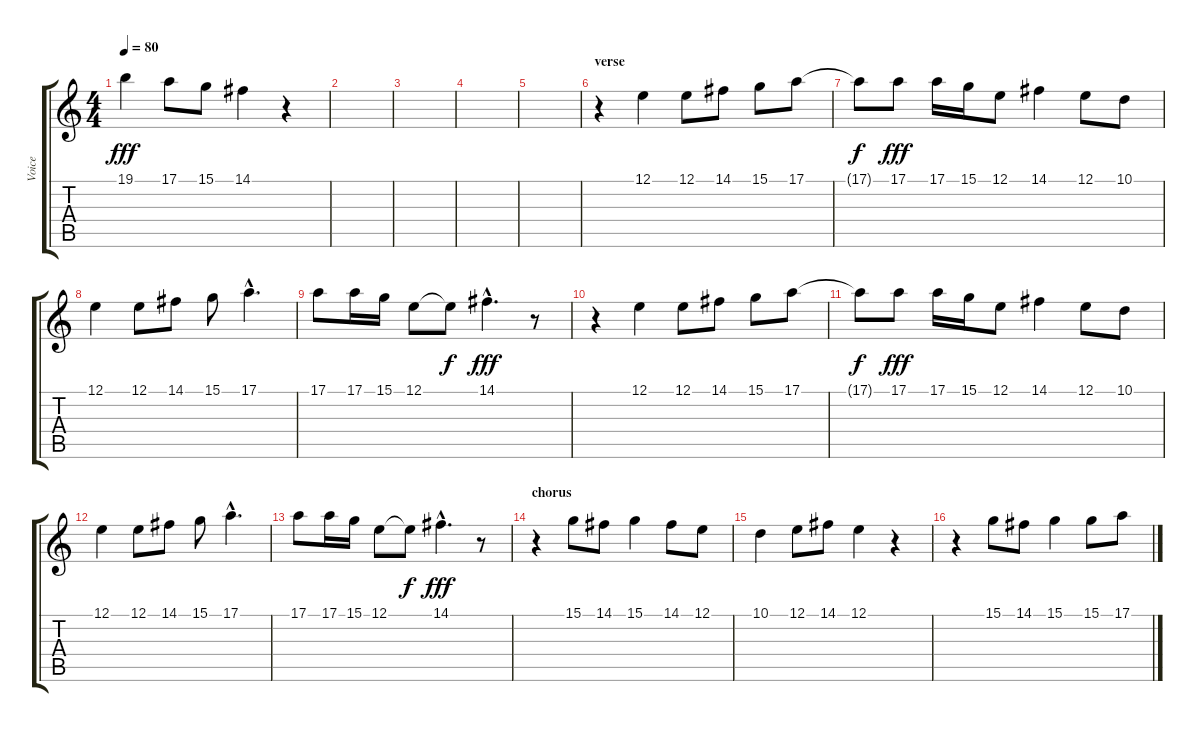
\track ("Voice" "Voice") {instrument choiraahs}
\staff {score tabs}
\tuning (E4 B3 G3 D3 A2 E2) {hide}
\ts (4 4)
\tempo 80
\clef g2
\ks c
19.1.4{dy fff} 17.1.8 15.1.8 14.1.4 r.4 |
|
|
|
|
\section ("" "verse")
r.4 12.1.4 12.1.8 14.1.8 15.1.8 17.1.8 |
17.1{t}.8{dy f} 17.1.8{dy fff} 17.1.16 15.1.16 12.1.8 14.1.4 12.1.8 10.1.8 |
12.1.4 12.1.8 14.1.8 15.1.8 17.1{hac}.4{d} |
17.1.8 17.1.16 15.1.16 12.1.8 12.1{t}.8{dy f} 14.1{hac}.4{d dy fff} r.8 |
r.4 12.1.4 12.1.8 14.1.8 15.1.8 17.1.8 |
17.1{t}.8{dy f} 17.1.8{dy fff} 17.1.16 15.1.16 12.1.8 14.1.4 12.1.8 10.1.8 |
12.1.4 12.1.8 14.1.8 15.1.8 17.1{hac}.4{d} |
17.1.8 17.1.16 15.1.16 12.1.8 12.1{t}.8{dy f} 14.1{hac}.4{d dy fff} r.8 |
\section ("" "chorus")
r.4 15.1.8 14.1.8 15.1.4 14.1.8 12.1.8 |
10.1.4 12.1.8 14.1.8 12.1.4 r.4 |
r.4 15.1.8 14.1.8 15.1.4 15.1.8 17.1.8
